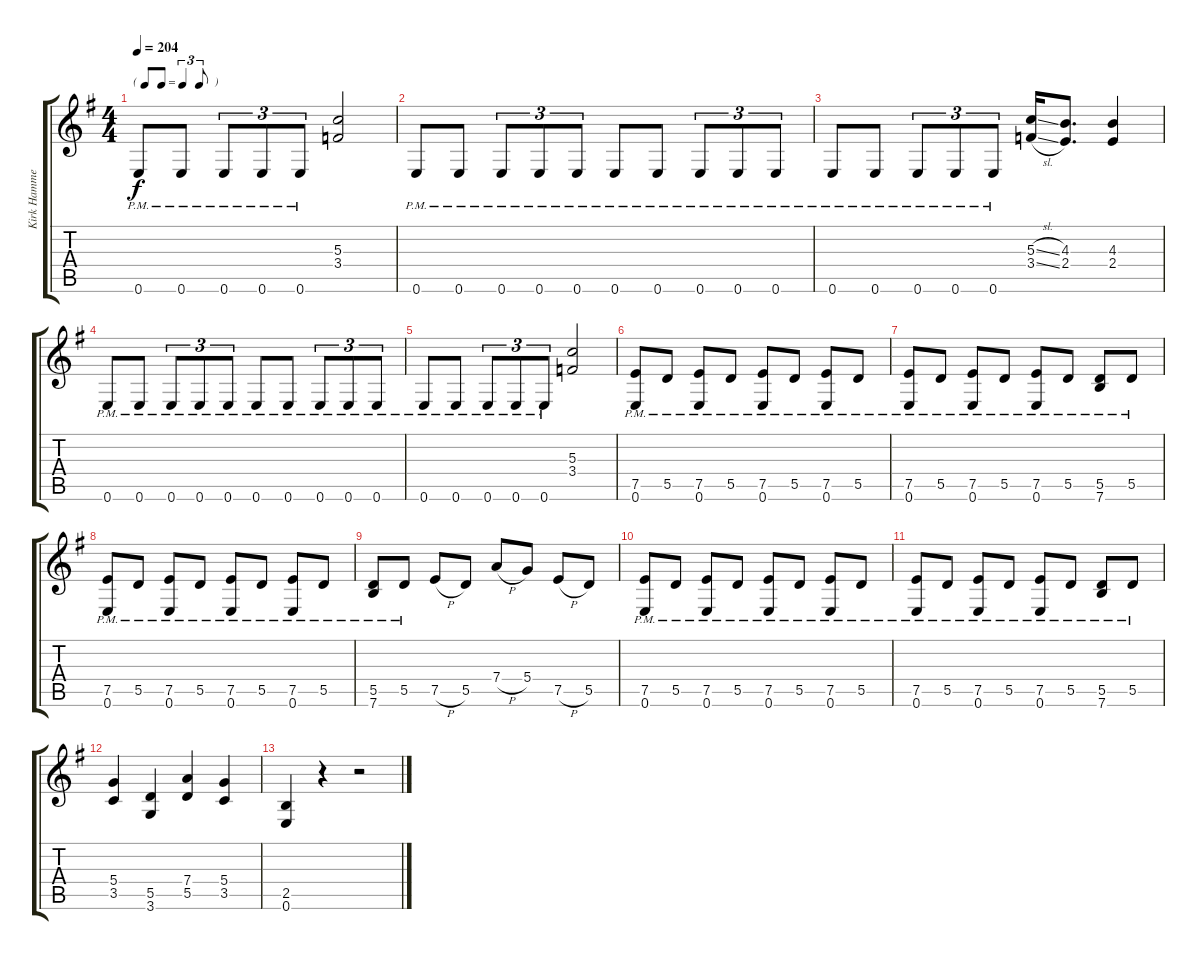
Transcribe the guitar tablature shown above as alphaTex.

\track ("Kirk Hammett" "Kirk Hamme") {instrument distortionguitar}
\staff {score tabs}
\tuning (E4 B3 G3 D3 A2 E2) {hide}
\ts (4 4)
\tf triplet8th
\tempo 204
\clef g2
\ks eminor
0.6{pm}.8{dy f} 0.6{pm}.8 0.6{pm}.8{tu (3 2)} 0.6{pm}.8{tu (3 2)} 0.6{pm}.8{tu (3 2)} (5.3 3.4).2 |
0.6{pm}.8 0.6{pm}.8 0.6{pm}.8{tu (3 2)} 0.6{pm}.8{tu (3 2)} 0.6{pm}.8{tu (3 2)} 0.6{pm}.8 0.6{pm}.8 0.6{pm}.8{tu (3 2)} 0.6{pm}.8{tu (3 2)} 0.6{pm}.8{tu (3 2)} |
0.6{pm}.8 0.6{pm}.8 0.6{pm}.8{tu (3 2)} 0.6{pm}.8{tu (3 2)} 0.6{pm}.8{tu (3 2)} (5.3{sl} 3.4{sl}).16 (4.3 2.4).8{d} (4.3 2.4).4 |
0.6{pm}.8 0.6{pm}.8 0.6{pm}.8{tu (3 2)} 0.6{pm}.8{tu (3 2)} 0.6{pm}.8{tu (3 2)} 0.6{pm}.8 0.6{pm}.8 0.6{pm}.8{tu (3 2)} 0.6{pm}.8{tu (3 2)} 0.6{pm}.8{tu (3 2)} |
0.6{pm}.8 0.6{pm}.8 0.6{pm}.8{tu (3 2)} 0.6{pm}.8{tu (3 2)} 0.6{pm}.8{tu (3 2)} (5.3 3.4).2 |
(7.5{pm} 0.6{pm}).8 5.5{pm}.8 (7.5{pm} 0.6{pm}).8 5.5{pm}.8 (7.5{pm} 0.6{pm}).8 5.5{pm}.8 (7.5{pm} 0.6{pm}).8 5.5{pm}.8 |
(7.5{pm} 0.6{pm}).8 5.5{pm}.8 (7.5{pm} 0.6{pm}).8 5.5{pm}.8 (7.5{pm} 0.6{pm}).8 5.5{pm}.8 (5.5{pm} 7.6{pm}).8 5.5{pm}.8 |
(7.5{pm} 0.6{pm}).8 5.5{pm}.8 (7.5{pm} 0.6{pm}).8 5.5{pm}.8 (7.5{pm} 0.6{pm}).8 5.5{pm}.8 (7.5{pm} 0.6{pm}).8 5.5{pm}.8 |
(5.5{pm} 7.6{pm}).8 5.5{pm}.8 7.5{h}.8 5.5.8 7.4{h}.8 5.4.8 7.5{h}.8 5.5.8 |
(7.5{pm} 0.6{pm}).8 5.5{pm}.8 (7.5{pm} 0.6{pm}).8 5.5{pm}.8 (7.5{pm} 0.6{pm}).8 5.5{pm}.8 (7.5{pm} 0.6{pm}).8 5.5{pm}.8 |
(7.5{pm} 0.6{pm}).8 5.5{pm}.8 (7.5{pm} 0.6{pm}).8 5.5{pm}.8 (7.5{pm} 0.6{pm}).8 5.5{pm}.8 (5.5{pm} 7.6{pm}).8 5.5{pm}.8 |
(5.4 3.5).4 (5.5 3.6).4 (7.4 5.5).4 (5.4 3.5).4 |
(2.5 0.6).4 r.4 r.2
